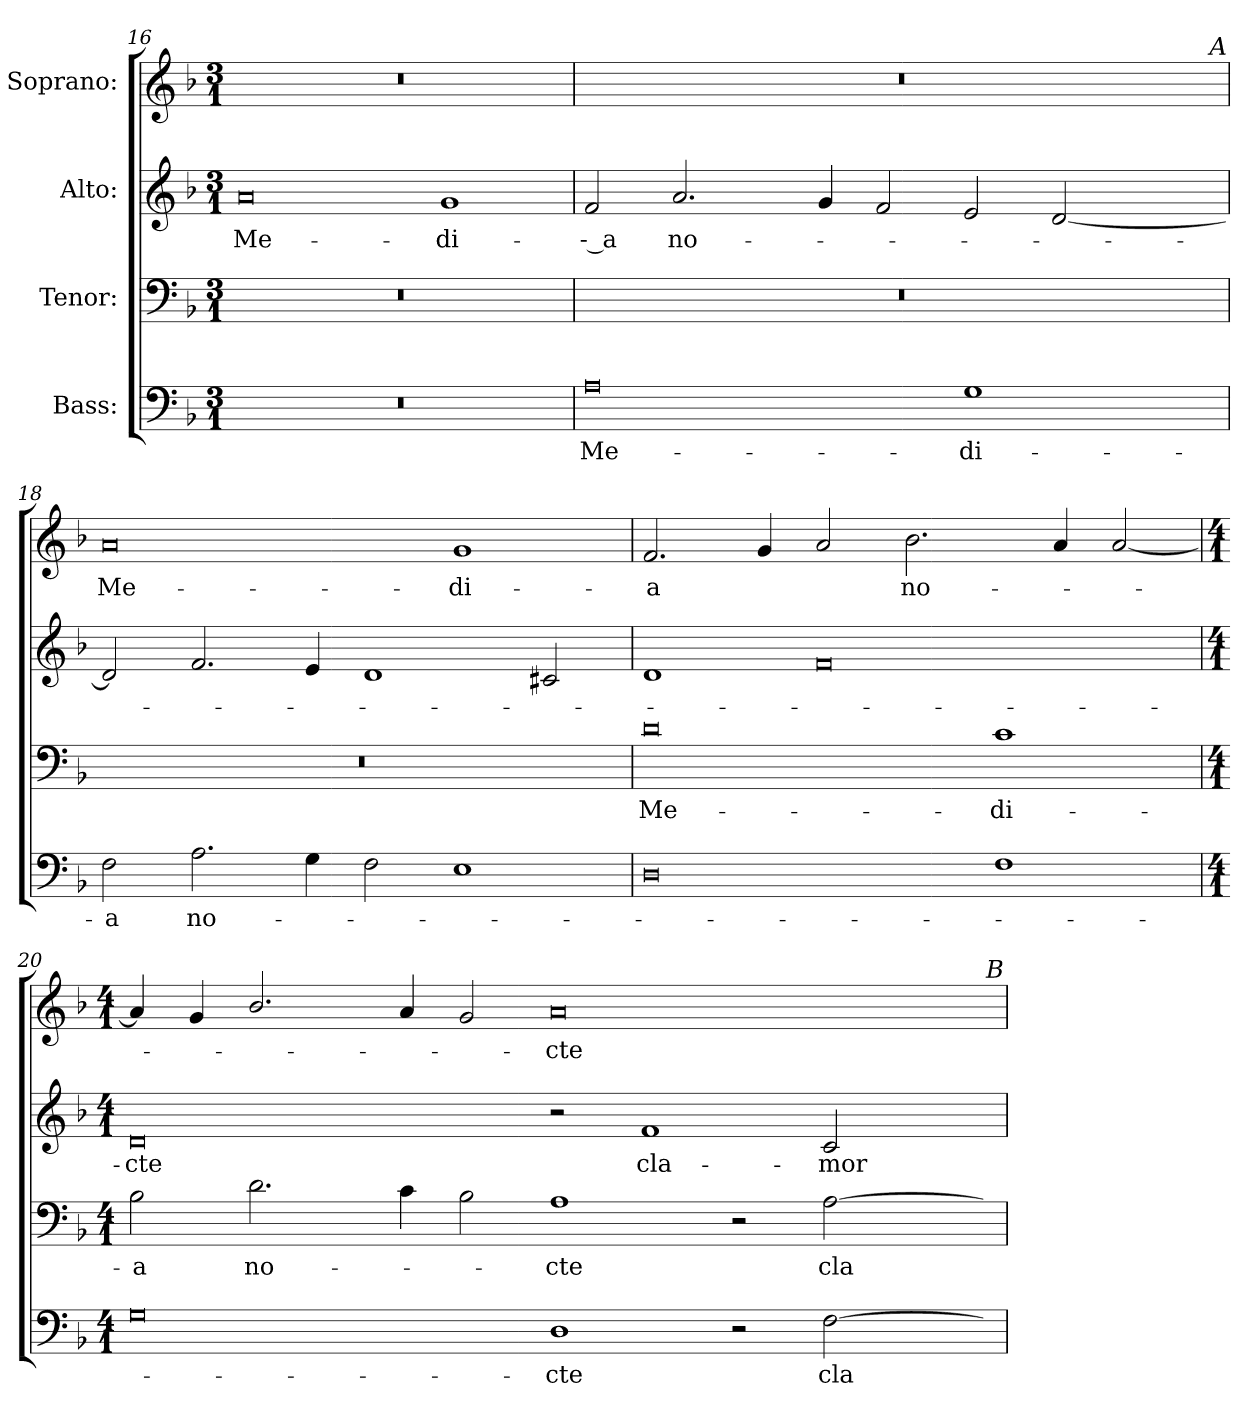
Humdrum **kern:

**kern	**text	**kern	**text	**kern	**text	**kern	**text
*part4	*part4	*part3	*part3	*part2	*part2	*part1	*part1
*staff4	*staff4	*staff3	*staff3	*staff2	*staff2	*staff1	*staff1
*I"Bass:	*	*I"Tenor:	*	*I"Alto:	*	*I"Soprano:	*
!!LO:LB:g=z
*clefF4	*	*clefF4	*	*clefG2	*	*clefG2	*
*k[b-]	*	*k[b-]	*	*k[b-]	*	*k[b-]	*
*F:	*	*F:	*	*F:	*	*F:	*
*M3/1	*	*M3/1	*	*M3/1	*	*M3/1	*
*MM300	*	*MM300	*	*MM300	*	*MM300	*
=16	=16	=16	=16	=16	=16	=16	=16
!LO:N:vis=1	!	!LO:N:vis=1	!	!	!	!	!
!	!	!	!	!	!LO:LY:b:color=#000000	!LO:N:vis=1	!
0.r	.	0.r	.	0ai	Me-	0.r	.
!	!	!	!	!	!LO:LY:b:color=#000000	!	!
.	.	.	.	1gi	-di-	.	.
=17	=17	=17	=17	=17	=17	=17	=17
!	!LO:LY:b:color=#000000	!LO:N:vis=1	!	!	!	!	!
!	!	!	!	!	!LO:LY:b:color=#000000	!LO:N:vis=1	!
*	*	*	*	*	*	*^	*
0Ai	Me-	0.r	.	2fi/	-- a	0.r	1ryy	.
!	!	!	!	!	!LO:LY:b:color=#000000	!	!	!
.	.	.	.	2.ai/	no-	.	.	.
.	.	.	.	.	.	.	1ryy	.
.	.	.	.	4gi/	.	.	.	.
.	.	.	.	2fi/	.	.	.	.
!	!LO:LY:b:color=#000000	!	!	!	!	!	!	!
1Gi	-di-	.	.	2ei/	.	.	2ryy	.
.	.	.	.	[2di/	.	.	4ryy	.
.	.	.	.	.	.	.	8ryy	.
.	.	.	.	.	.	.	16ryy	.
.	.	.	.	.	.	.	32ryy	.
.	.	.	.	.	.	.	64ryy	.
.	.	.	.	.	.	.	128...ryy	.
!	!	!	!	!	!	!	!LO:TX:a:i:t=A	!
.	.	.	.	.	.	.	1024ryy	.
*	*	*	*	*	*	*v	*v	*
=18	=18	=18	=18	=18	=18	=18	=18
*	*	*	*	*	*	*^	*
!	!LO:LY:b:color=#000000	!LO:N:vis=1	!	!	!	!	!	!
*	*	*	*	*	*	*v	*v	*
*	*	*	*	*	*	*^	*
!	!	!	!	!	!	!	!	!LO:LY:b:color=#000000
*	*	*	*	*	*	*v	*v	*
2Fi\	-a	0.r	.	2di/]	.	0ai	Me-
!	!LO:LY:b:color=#000000	!	!	!	!	!	!
2.Ai\	no-	.	.	2.fi/	.	.	.
4Gi\	.	.	.	4ei/	.	.	.
2Fi\	.	.	.	1di	.	.	.
!	!	!	!	!	!	!	!LO:LY:b:color=#000000
1Ei	.	.	.	.	.	1gi	-di-
.	.	.	.	2c#Xi/	.	.	.
=19	=19	=19	=19	=19	=19	=19	=19
!	!	!	!LO:LY:b:color=#000000	!	!	!	!
!	!	!	!	!	!	!	!LO:LY:b:color=#000000
0Di	.	0di	Me-	1di	.	2.fi/	-a
.	.	.	.	.	.	4gi/	.
.	.	.	.	0fi	.	2ai/	.
!	!	!	!	!	!	!	!LO:LY:b:color=#000000
.	.	.	.	.	.	2.b-i\	no-
!	!	!	!LO:LY:b:color=#000000	!	!	!	!
1Fi	.	1ci	-di-	.	.	.	.
.	.	.	.	.	.	4ai/	.
.	.	.	.	.	.	[2ai/	.
!!LO:LB:g=z
=20	=20	=20	=20	=20	=20	=20	=20
*M4/1	*	*M4/1	*	*M4/1	*	*M4/1	*
!	!	!	!LO:LY:b:color=#000000	!	!	!	!
!	!	!	!	!	!LO:LY:b:color=#000000	!	!
*	*	*	*	*	*	*^	*
0Gi	.	2B-i\	-a	0di	-cte	4ai/]	1ryy	.
.	.	.	.	.	.	4gi/	.	.
!	!	!	!LO:LY:b:color=#000000	!	!	!	!	!
.	.	2.di\	no-	.	.	2.b-i/	.	.
.	.	.	.	.	.	.	1ryy	.
.	.	4ci\	.	.	.	4ai/	.	.
.	.	2B-i\	.	.	.	2gi/	.	.
!	!LO:LY:b:color=#000000	!	!	!	!	!	!	!
!	!	!	!LO:LY:b:color=#000000	!	!	!	!	!
!	!	!	!	!	!	!	!	!LO:LY:b:color=#000000
1Di	-cte	1Ai	-cte	2r	.	0ai	1ryy	-cte
!	!	!	!	!	!LO:LY:b:color=#000000	!	!	!
.	.	.	.	1fi	cla-	.	.	.
2r	.	2r	.	.	.	.	2ryy	.
!	!LO:LY:b:color=#000000	!	!	!	!	!	!	!
!	!	!	!LO:LY:b:color=#000000	!	!	!	!	!
!	!	!	!	!	!LO:LY:b:color=#000000	!	!	!
[2Fi\	cla-	[2Ai\	cla-	2ci/	-mor	.	4ryy	.
.	.	.	.	.	.	.	8ryy	.
.	.	.	.	.	.	.	16ryy	.
.	.	.	.	.	.	.	32ryy	.
.	.	.	.	.	.	.	64ryy	.
.	.	.	.	.	.	.	128...ryy	.
!	!	!	!	!	!	!	!LO:TX:a:i:t=B	!
.	.	.	.	.	.	.	1024ryy	.
*	*	*	*	*	*	*v	*v	*
=	=	=	=	=	=	=	=
*-	*-	*-	*-	*-	*-	*-	*-
